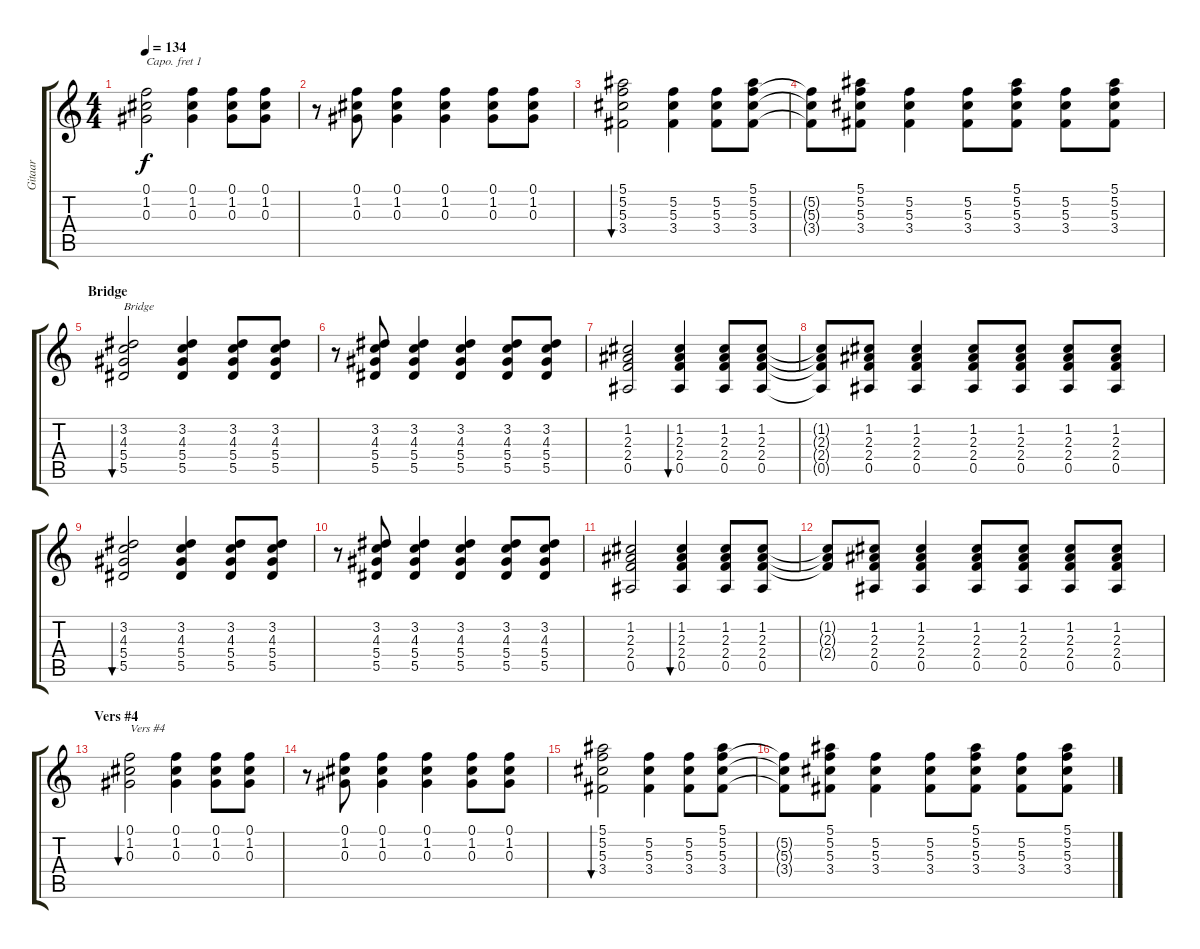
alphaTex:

\track ("Gitaar" "Gitaar") {instrument electricguitarclean}
\staff {score tabs}
\capo 1
\tuning (E4 B3 G3 D3 A2 E2) {hide}
\ts (4 4)
\tempo 134
\clef g2
\ks c
(0.1 1.2 0.3).2{dy f} (0.1 1.2 0.3).4 (0.1 1.2 0.3).8 (0.1 1.2 0.3).8 |
r.8 (0.1 1.2 0.3).8 (0.1 1.2 0.3).4 (0.1 1.2 0.3).4 (0.1 1.2 0.3).8 (0.1 1.2 0.3).8 |
(5.1 5.2 5.3 3.4).2{bu 120} (5.2 5.3 3.4).4 (5.2 5.3 3.4).8 (5.1 5.2 5.3 3.4).8 |
(5.2{t} 5.3{t} 3.4{t}).8 (5.1 5.2 5.3 3.4).8 (5.2 5.3 3.4).4 (5.2 5.3 3.4).8 (5.1 5.2 5.3 3.4).8 (5.2 5.3 3.4).8 (5.1 5.2 5.3 3.4).8 |
\section ("" "Bridge")
(3.2 4.3 5.4 5.5).2{bu 60 txt "Bridge"} (3.2 4.3 5.4 5.5).4 (3.2 4.3 5.4 5.5).8 (3.2 4.3 5.4 5.5).8 |
r.8 (3.2 4.3 5.4 5.5).8 (3.2 4.3 5.4 5.5).4 (3.2 4.3 5.4 5.5).4 (3.2 4.3 5.4 5.5).8 (3.2 4.3 5.4 5.5).8 |
(1.2 2.3 2.4 0.5).2 (1.2 2.3 2.4 0.5).4{bu 60} (1.2 2.3 2.4 0.5).8 (1.2 2.3 2.4 0.5).8 |
(1.2{t} 2.3{t} 2.4{t} 0.5{t}).8 (1.2 2.3 2.4 0.5).8 (1.2 2.3 2.4 0.5).4 (1.2 2.3 2.4 0.5).8 (1.2 2.3 2.4 0.5).8 (1.2 2.3 2.4 0.5).8 (1.2 2.3 2.4 0.5).8 |
(3.2 4.3 5.4 5.5).2{bu 60} (3.2 4.3 5.4 5.5).4 (3.2 4.3 5.4 5.5).8 (3.2 4.3 5.4 5.5).8 |
r.8 (3.2 4.3 5.4 5.5).8 (3.2 4.3 5.4 5.5).4 (3.2 4.3 5.4 5.5).4 (3.2 4.3 5.4 5.5).8 (3.2 4.3 5.4 5.5).8 |
(1.2 2.3 2.4 0.5).2 (1.2 2.3 2.4 0.5).4{bu 60} (1.2 2.3 2.4 0.5).8 (1.2 2.3 2.4 0.5).8 |
(1.2{t} 2.3{t} 2.4{t}).8 (1.2 2.3 2.4 0.5).8 (1.2 2.3 2.4 0.5).4 (1.2 2.3 2.4 0.5).8 (1.2 2.3 2.4 0.5).8 (1.2 2.3 2.4 0.5).8 (1.2 2.3 2.4 0.5).8 |
\section ("" "Vers #4")
(0.1 1.2 0.3).2{bu 240 txt "Vers #4"} (0.1 1.2 0.3).4 (0.1 1.2 0.3).8 (0.1 1.2 0.3).8 |
r.8 (0.1 1.2 0.3).8 (0.1 1.2 0.3).4 (0.1 1.2 0.3).4 (0.1 1.2 0.3).8 (0.1 1.2 0.3).8 |
(5.1 5.2 5.3 3.4).2{bu 120} (5.2 5.3 3.4).4 (5.2 5.3 3.4).8 (5.1 5.2 5.3 3.4).8 |
(5.2{t} 5.3{t} 3.4{t}).8 (5.1 5.2 5.3 3.4).8 (5.2 5.3 3.4).4 (5.2 5.3 3.4).8 (5.1 5.2 5.3 3.4).8 (5.2 5.3 3.4).8 (5.1 5.2 5.3 3.4).8
